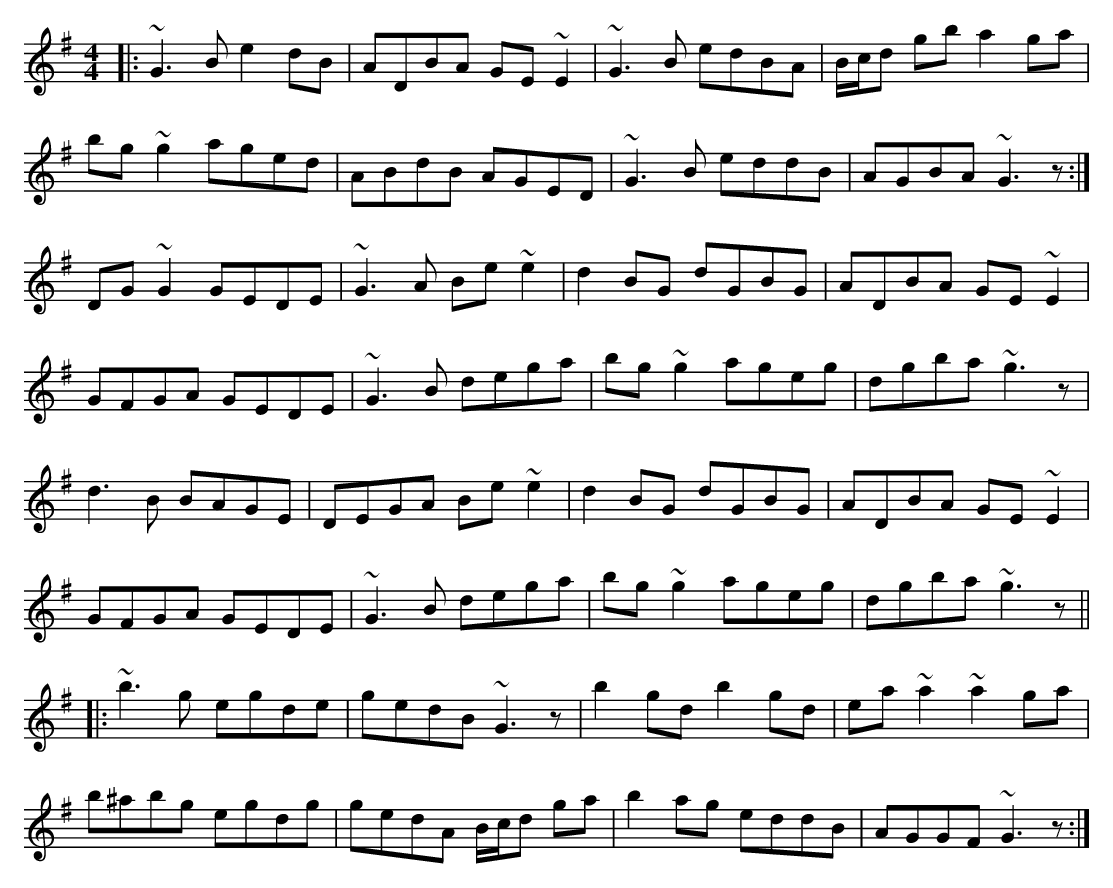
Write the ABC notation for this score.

X:1
M:4/4
K:G
|:~G3 B e2 dB|ADBA GE ~E2|~G3 B edBA|B/c/d gb a2 ga|
bg ~g2 aged|ABdB AGED|~G3 B eddB|AGBA ~G3 z:|
DG ~G2 GEDE|~G3 A Be ~e2|d2 BG dGBG|ADBA GE ~E2|
GFGA GEDE|~G3 B dega|bg ~g2 ageg|dgba ~g3 z|
d3 B BAGE|DEGA Be ~e2|d2 BG dGBG|ADBA GE ~E2|
GFGA GEDE|~G3 B dega|bg ~g2 ageg|dgba ~g3 z||
|:~b3 g egde|gedB ~G3 z|b2 gd b2 gd|ea ~a2 ~a2 ga|
b^abg egdg|gedA B/c/d ga|b2 ag eddB|AGGF ~G3 z:|
